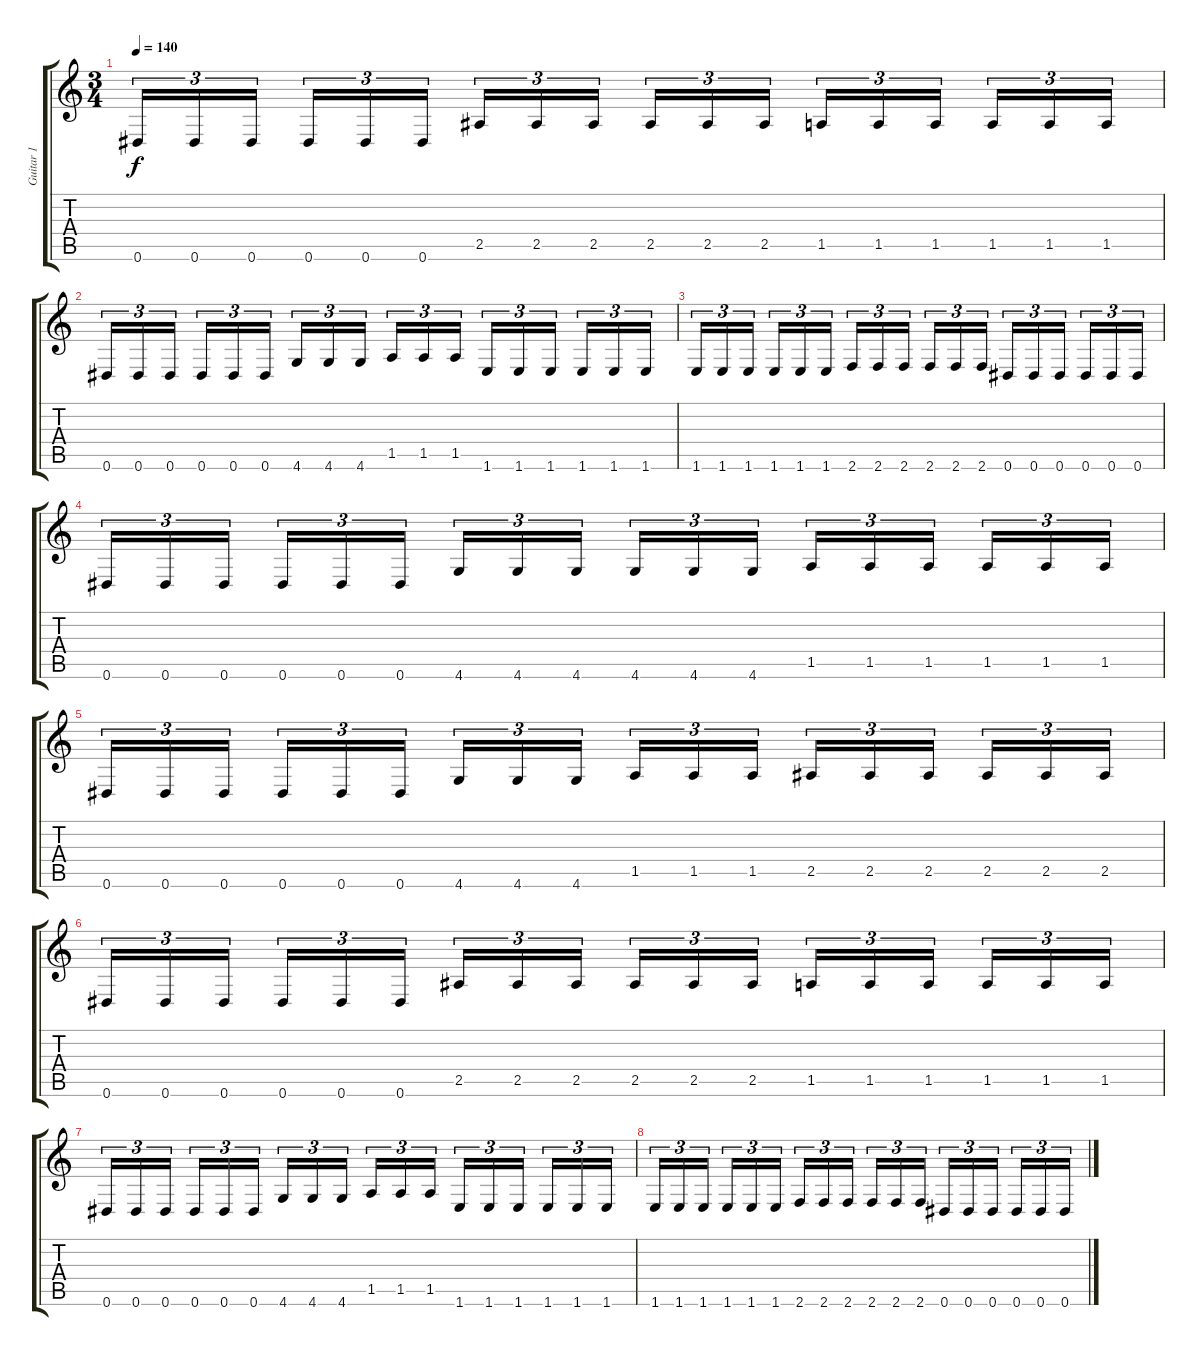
\track ("Guitar 1" "Guitar 1") {instrument distortionguitar}
\staff {score tabs}
\tuning (Eb4 Bb3 Gb3 Db3 Ab2 Eb2) {hide}
\ts (3 4)
\tempo 140
\clef g2
\ks c
0.6.16{tu (3 2) dy f} 0.6.16{tu (3 2)} 0.6.16{tu (3 2)} 0.6.16{tu (3 2)} 0.6.16{tu (3 2)} 0.6.16{tu (3 2)} 2.5.16{tu (3 2)} 2.5.16{tu (3 2)} 2.5.16{tu (3 2)} 2.5.16{tu (3 2)} 2.5.16{tu (3 2)} 2.5.16{tu (3 2)} 1.5.16{tu (3 2)} 1.5.16{tu (3 2)} 1.5.16{tu (3 2)} 1.5.16{tu (3 2)} 1.5.16{tu (3 2)} 1.5.16{tu (3 2)} |
0.6.16{tu (3 2)} 0.6.16{tu (3 2)} 0.6.16{tu (3 2)} 0.6.16{tu (3 2)} 0.6.16{tu (3 2)} 0.6.16{tu (3 2)} 4.6.16{tu (3 2)} 4.6.16{tu (3 2)} 4.6.16{tu (3 2)} 1.5.16{tu (3 2)} 1.5.16{tu (3 2)} 1.5.16{tu (3 2)} 1.6.16{tu (3 2)} 1.6.16{tu (3 2)} 1.6.16{tu (3 2)} 1.6.16{tu (3 2)} 1.6.16{tu (3 2)} 1.6.16{tu (3 2)} |
1.6.16{tu (3 2)} 1.6.16{tu (3 2)} 1.6.16{tu (3 2)} 1.6.16{tu (3 2)} 1.6.16{tu (3 2)} 1.6.16{tu (3 2)} 2.6.16{tu (3 2)} 2.6.16{tu (3 2)} 2.6.16{tu (3 2)} 2.6.16{tu (3 2)} 2.6.16{tu (3 2)} 2.6.16{tu (3 2)} 0.6.16{tu (3 2)} 0.6.16{tu (3 2)} 0.6.16{tu (3 2)} 0.6.16{tu (3 2)} 0.6.16{tu (3 2)} 0.6.16{tu (3 2)} |
0.6.16{tu (3 2)} 0.6.16{tu (3 2)} 0.6.16{tu (3 2)} 0.6.16{tu (3 2)} 0.6.16{tu (3 2)} 0.6.16{tu (3 2)} 4.6.16{tu (3 2)} 4.6.16{tu (3 2)} 4.6.16{tu (3 2)} 4.6.16{tu (3 2)} 4.6.16{tu (3 2)} 4.6.16{tu (3 2)} 1.5.16{tu (3 2)} 1.5.16{tu (3 2)} 1.5.16{tu (3 2)} 1.5.16{tu (3 2)} 1.5.16{tu (3 2)} 1.5.16{tu (3 2)} |
0.6.16{tu (3 2)} 0.6.16{tu (3 2)} 0.6.16{tu (3 2)} 0.6.16{tu (3 2)} 0.6.16{tu (3 2)} 0.6.16{tu (3 2)} 4.6.16{tu (3 2)} 4.6.16{tu (3 2)} 4.6.16{tu (3 2)} 1.5.16{tu (3 2)} 1.5.16{tu (3 2)} 1.5.16{tu (3 2)} 2.5.16{tu (3 2)} 2.5.16{tu (3 2)} 2.5.16{tu (3 2)} 2.5.16{tu (3 2)} 2.5.16{tu (3 2)} 2.5.16{tu (3 2)} |
0.6.16{tu (3 2)} 0.6.16{tu (3 2)} 0.6.16{tu (3 2)} 0.6.16{tu (3 2)} 0.6.16{tu (3 2)} 0.6.16{tu (3 2)} 2.5.16{tu (3 2)} 2.5.16{tu (3 2)} 2.5.16{tu (3 2)} 2.5.16{tu (3 2)} 2.5.16{tu (3 2)} 2.5.16{tu (3 2)} 1.5.16{tu (3 2)} 1.5.16{tu (3 2)} 1.5.16{tu (3 2)} 1.5.16{tu (3 2)} 1.5.16{tu (3 2)} 1.5.16{tu (3 2)} |
0.6.16{tu (3 2)} 0.6.16{tu (3 2)} 0.6.16{tu (3 2)} 0.6.16{tu (3 2)} 0.6.16{tu (3 2)} 0.6.16{tu (3 2)} 4.6.16{tu (3 2)} 4.6.16{tu (3 2)} 4.6.16{tu (3 2)} 1.5.16{tu (3 2)} 1.5.16{tu (3 2)} 1.5.16{tu (3 2)} 1.6.16{tu (3 2)} 1.6.16{tu (3 2)} 1.6.16{tu (3 2)} 1.6.16{tu (3 2)} 1.6.16{tu (3 2)} 1.6.16{tu (3 2)} |
1.6.16{tu (3 2)} 1.6.16{tu (3 2)} 1.6.16{tu (3 2)} 1.6.16{tu (3 2)} 1.6.16{tu (3 2)} 1.6.16{tu (3 2)} 2.6.16{tu (3 2)} 2.6.16{tu (3 2)} 2.6.16{tu (3 2)} 2.6.16{tu (3 2)} 2.6.16{tu (3 2)} 2.6.16{tu (3 2)} 0.6.16{tu (3 2)} 0.6.16{tu (3 2)} 0.6.16{tu (3 2)} 0.6.16{tu (3 2)} 0.6.16{tu (3 2)} 0.6.16{tu (3 2)}
